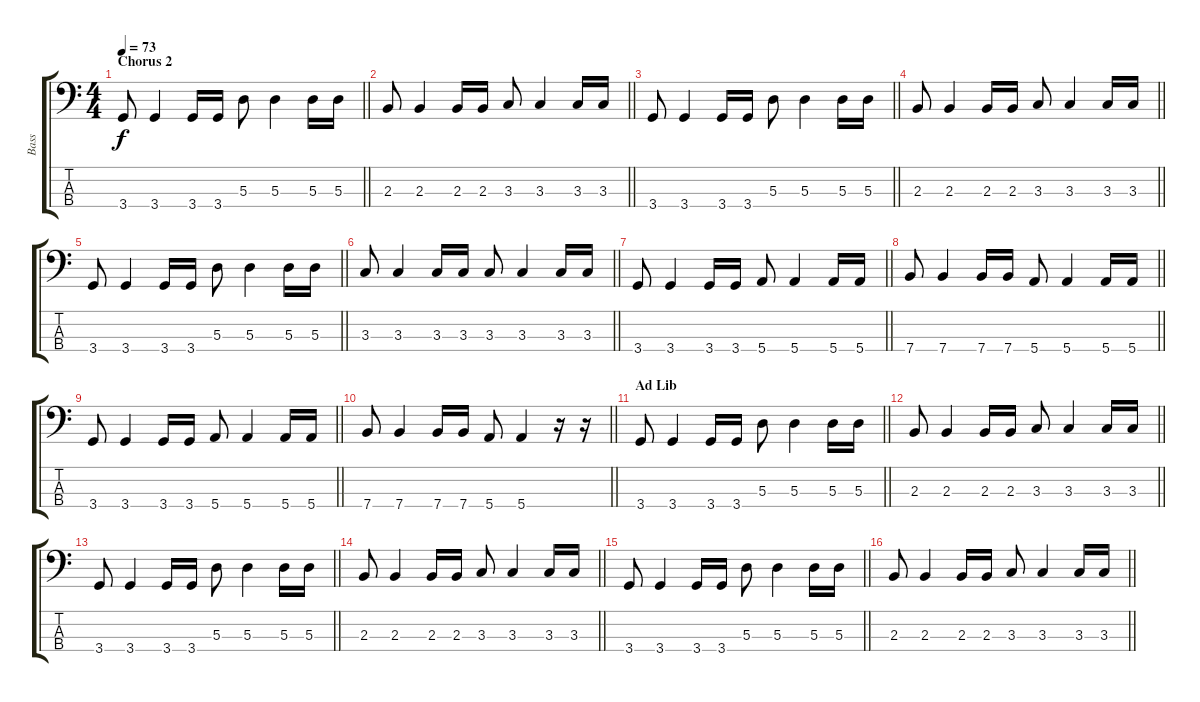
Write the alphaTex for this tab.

\track ("Bass" "Bass") {instrument electricbassfinger}
\staff {score tabs}
\tuning (G2 D2 A1 E1) {hide}
\ts (4 4)
\section ("" "Chorus 2")
\tempo 73
\clef f4
\barLineRight lightlight
\ks c
3.4.8{dy f} 3.4.4 3.4.16 3.4.16 5.3.8 5.3.4 5.3.16 5.3.16 |
\barLineRight lightlight
2.3.8 2.3.4 2.3.16 2.3.16 3.3.8 3.3.4 3.3.16 3.3.16 |
\barLineRight lightlight
3.4.8 3.4.4 3.4.16 3.4.16 5.3.8 5.3.4 5.3.16 5.3.16 |
\barLineRight lightlight
2.3.8 2.3.4 2.3.16 2.3.16 3.3.8 3.3.4 3.3.16 3.3.16 |
\barLineRight lightlight
3.4.8 3.4.4 3.4.16 3.4.16 5.3.8 5.3.4 5.3.16 5.3.16 |
\barLineRight lightlight
3.3.8 3.3.4 3.3.16 3.3.16 3.3.8 3.3.4 3.3.16 3.3.16 |
\barLineRight lightlight
3.4.8 3.4.4 3.4.16 3.4.16 5.4.8 5.4.4 5.4.16 5.4.16 |
\barLineRight lightlight
7.4.8 7.4.4 7.4.16 7.4.16 5.4.8 5.4.4 5.4.16 5.4.16 |
\barLineRight lightlight
3.4.8 3.4.4 3.4.16 3.4.16 5.4.8 5.4.4 5.4.16 5.4.16 |
\barLineRight lightlight
7.4.8 7.4.4 7.4.16 7.4.16 5.4.8 5.4.4 r.16 r.16 |
\section ("" "Ad Lib")
\barLineRight lightlight
3.4.8 3.4.4 3.4.16 3.4.16 5.3.8 5.3.4 5.3.16 5.3.16 |
\barLineRight lightlight
2.3.8 2.3.4 2.3.16 2.3.16 3.3.8 3.3.4 3.3.16 3.3.16 |
\barLineRight lightlight
3.4.8 3.4.4 3.4.16 3.4.16 5.3.8 5.3.4 5.3.16 5.3.16 |
\barLineRight lightlight
2.3.8 2.3.4 2.3.16 2.3.16 3.3.8 3.3.4 3.3.16 3.3.16 |
\barLineRight lightlight
3.4.8 3.4.4 3.4.16 3.4.16 5.3.8 5.3.4 5.3.16 5.3.16 |
\barLineRight lightlight
2.3.8 2.3.4 2.3.16 2.3.16 3.3.8 3.3.4 3.3.16 3.3.16
